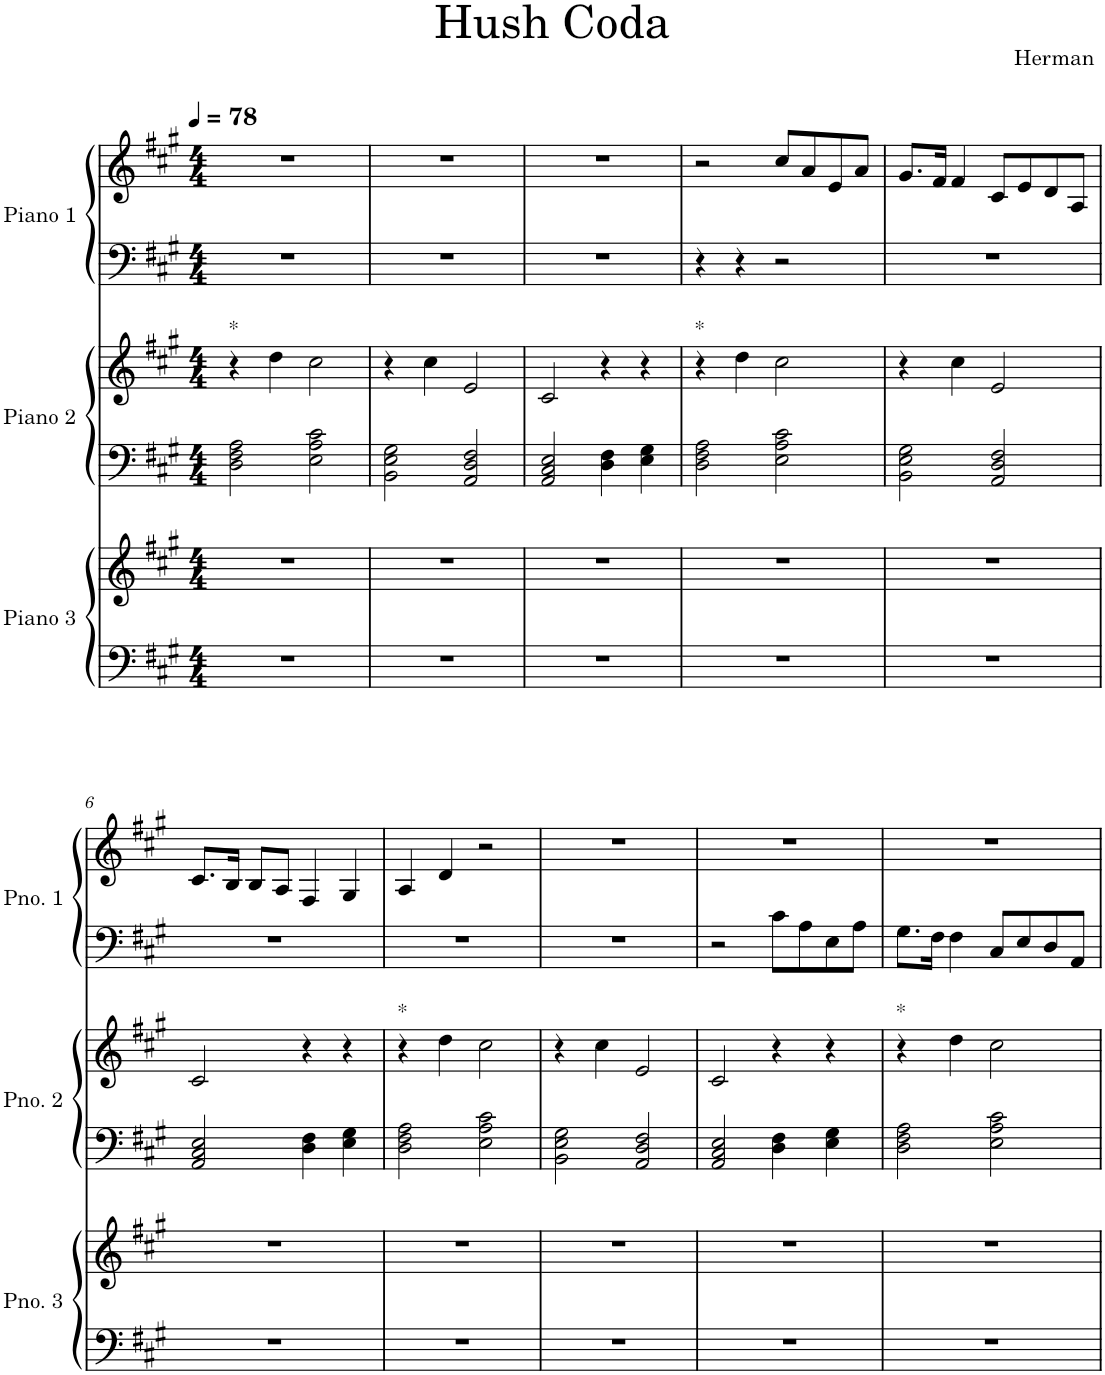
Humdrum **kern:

**kern	**kern	**kern	**kern	**kern	**kern
*part3	*part3	*part2	*part2	*part1	*part1
*staff6	*staff5	*staff4	*staff3	*staff2	*staff1
*I"Piano 3	*	*I"Piano 2	*	*I"Piano 1	*
*I'Pno. 3	*	*I'Pno. 2	*	*I'Pno. 1	*
*clefF4	*clefG2	*clefF4	*clefG2	*clefF4	*clefG2
*k[f#c#g#]	*k[f#c#g#]	*k[f#c#g#]	*k[f#c#g#]	*k[f#c#g#]	*k[f#c#g#]
*M4/4	*M4/4	*M4/4	*M4/4	*M4/4	*M4/4
*MM78	*MM78	*MM78	*MM78	*MM78	*MM78
=1	=1	=1	=1	=1	=1
!	!	!	!LO:TX:a:t=*	!	!
1r	1r	2D\ 2F#\ 2A\	4r	1r	1r
.	.	.	4dd\	.	.
.	.	2E\ 2A\ 2c#\	2cc#\	.	.
=2	=2	=2	=2	=2	=2
1r	1r	2BB\ 2E\ 2G#\	4r	1r	1r
.	.	.	4cc#\	.	.
.	.	2AA/ 2D/ 2F#/	2e/	.	.
=3	=3	=3	=3	=3	=3
1r	1r	2AA/ 2C#/ 2E/	2c#/	1r	1r
.	.	4D\ 4F#\	4r	.	.
.	.	4E\ 4G#\	4r	.	.
=4	=4	=4	=4	=4	=4
!	!	!	!LO:TX:a:t=*	!	!
1r	1r	2D\ 2F#\ 2A\	4r	4r	2r
.	.	.	4dd\	4r	.
.	.	2E\ 2A\ 2c#\	2cc#\	2r	8cc#/L
.	.	.	.	.	8a/
.	.	.	.	.	8e/
.	.	.	.	.	8a/J
=5	=5	=5	=5	=5	=5
1r	1r	2BB\ 2E\ 2G#\	4r	1r	8.g#/L
.	.	.	.	.	16f#/Jk
.	.	.	4cc#\	.	4f#/
.	.	2AA/ 2D/ 2F#/	2e/	.	8c#/L
.	.	.	.	.	8e/
.	.	.	.	.	8d/
.	.	.	.	.	8A/J
!!LO:LB:g=z
=6	=6	=6	=6	=6	=6
1r	1r	2AA/ 2C#/ 2E/	2c#/	1r	8.c#/L
.	.	.	.	.	16B/Jk
.	.	.	.	.	8B/L
.	.	.	.	.	8A/J
.	.	4D\ 4F#\	4r	.	4F#/
.	.	4E\ 4G#\	4r	.	4G#/
=7	=7	=7	=7	=7	=7
!	!	!	!LO:TX:a:t=*	!	!
1r	1r	2D\ 2F#\ 2A\	4r	1r	4A/
.	.	.	4dd\	.	4d/
.	.	2E\ 2A\ 2c#\	2cc#\	.	2r
=8	=8	=8	=8	=8	=8
1r	1r	2BB\ 2E\ 2G#\	4r	1r	1r
.	.	.	4cc#\	.	.
.	.	2AA/ 2D/ 2F#/	2e/	.	.
=9	=9	=9	=9	=9	=9
1r	1r	2AA/ 2C#/ 2E/	2c#/	2r	1r
.	.	4D\ 4F#\	4r	8c#\L	.
.	.	.	.	8A\	.
.	.	4E\ 4G#\	4r	8E\	.
.	.	.	.	8A\J	.
=10	=10	=10	=10	=10	=10
!	!	!	!LO:TX:a:t=*	!	!
1r	1r	2D\ 2F#\ 2A\	4r	8.G#\L	1r
.	.	.	.	16F#\Jk	.
.	.	.	4dd\	4F#\	.
.	.	2E\ 2A\ 2c#\	2cc#\	8C#/L	.
.	.	.	.	8E/	.
.	.	.	.	8D/	.
.	.	.	.	8AA/J	.
=	=	=	=	=	=
*-	*-	*-	*-	*-	*-
